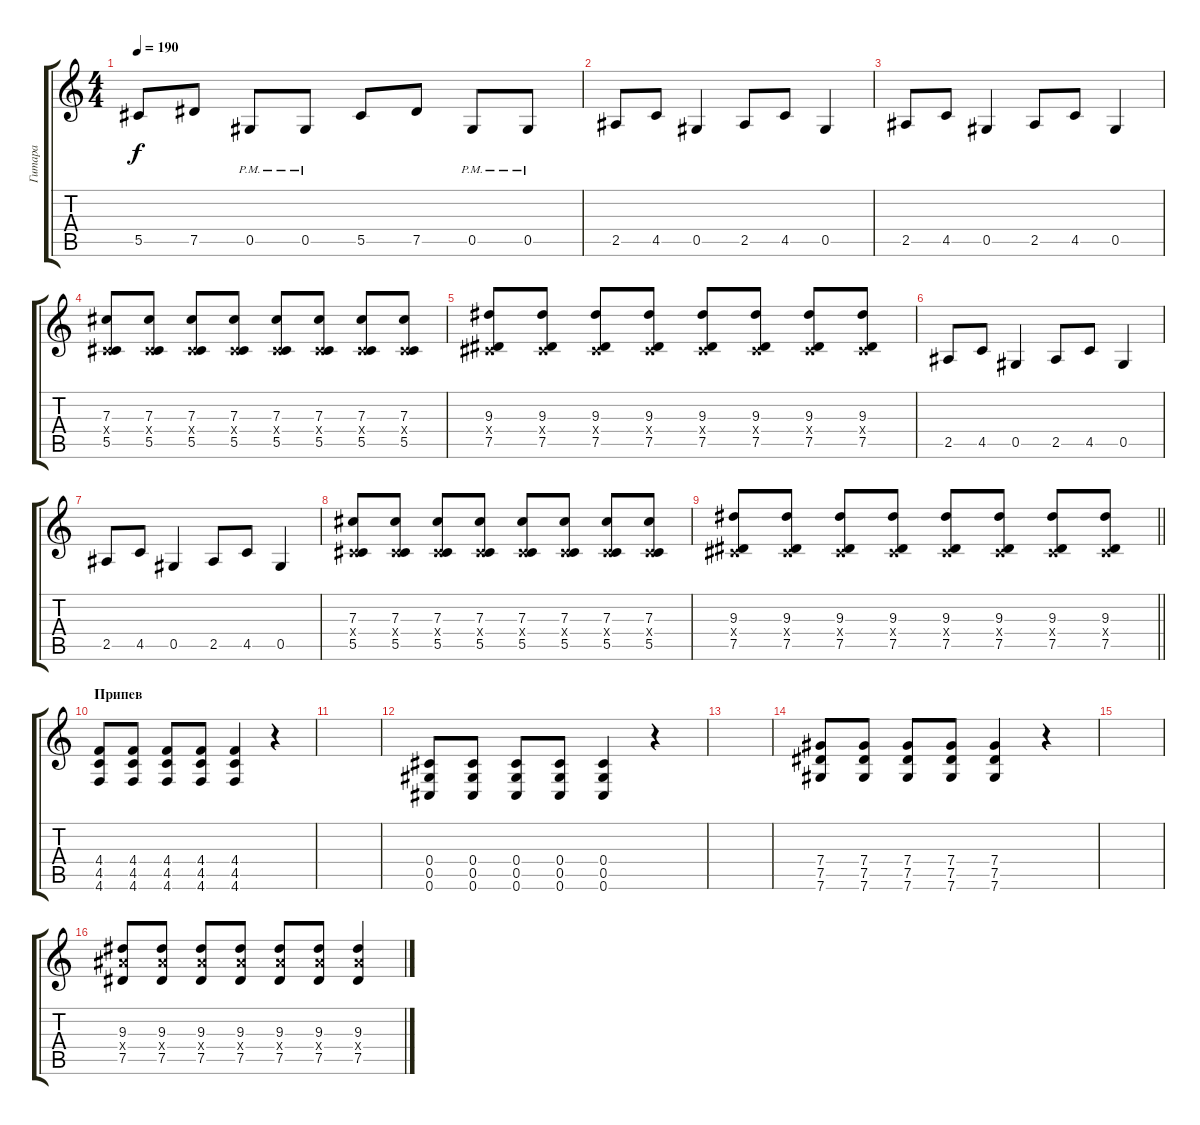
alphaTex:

\track ("Гитара" "Гитара") {instrument distortionguitar}
\staff {score tabs}
\tuning (Eb4 Bb3 Gb3 Db3 Ab2 Db2) {hide}
\ts (4 4)
\tempo 190
\clef g2
\ks c
5.5.8{dy f} 7.5.8 0.5{pm}.8 0.5{pm}.8 5.5.8 7.5.8 0.5{pm}.8 0.5{pm}.8 |
2.5.8 4.5.8 0.5.4 2.5.8 4.5.8 0.5.4 |
2.5.8 4.5.8 0.5.4 2.5.8 4.5.8 0.5.4 |
(7.3 0.4{x} 5.5).8 (7.3 0.4{x} 5.5).8 (7.3 0.4{x} 5.5).8 (7.3 0.4{x} 5.5).8 (7.3 0.4{x} 5.5).8 (7.3 0.4{x} 5.5).8 (7.3 0.4{x} 5.5).8 (7.3 0.4{x} 5.5).8 |
(9.3 0.4{x} 7.5).8 (9.3 0.4{x} 7.5).8 (9.3 0.4{x} 7.5).8 (9.3 0.4{x} 7.5).8 (9.3 0.4{x} 7.5).8 (9.3 0.4{x} 7.5).8 (9.3 0.4{x} 7.5).8 (9.3 0.4{x} 7.5).8 |
2.5.8 4.5.8 0.5.4 2.5.8 4.5.8 0.5.4 |
2.5.8 4.5.8 0.5.4 2.5.8 4.5.8 0.5.4 |
(7.3 0.4{x} 5.5).8 (7.3 0.4{x} 5.5).8 (7.3 0.4{x} 5.5).8 (7.3 0.4{x} 5.5).8 (7.3 0.4{x} 5.5).8 (7.3 0.4{x} 5.5).8 (7.3 0.4{x} 5.5).8 (7.3 0.4{x} 5.5).8 |
\barLineRight lightlight
(9.3 0.4{x} 7.5).8 (9.3 0.4{x} 7.5).8 (9.3 0.4{x} 7.5).8 (9.3 0.4{x} 7.5).8 (9.3 0.4{x} 7.5).8 (9.3 0.4{x} 7.5).8 (9.3 0.4{x} 7.5).8 (9.3 0.4{x} 7.5).8 |
\section ("" "Припев")
(4.4 4.5 4.6).8 (4.4 4.5 4.6).8 (4.4 4.5 4.6).8 (4.4 4.5 4.6).8 (4.4 4.5 4.6).4 r.4 |
|
(0.4 0.5 0.6).8 (0.4 0.5 0.6).8 (0.4 0.5 0.6).8 (0.4 0.5 0.6).8 (0.4 0.5 0.6).4 r.4 |
|
(7.4 7.5 7.6).8 (7.4 7.5 7.6).8 (7.4 7.5 7.6).8 (7.4 7.5 7.6).8 (7.4 7.5 7.6).4 r.4 |
|
(9.3 9.4{x} 7.5).8 (9.3 9.4{x} 7.5).8 (9.3 9.4{x} 7.5).8 (9.3 9.4{x} 7.5).8 (9.3 9.4{x} 7.5).8 (9.3 9.4{x} 7.5).8 (9.3{ss} 9.4{x} 7.5{ss}).4
